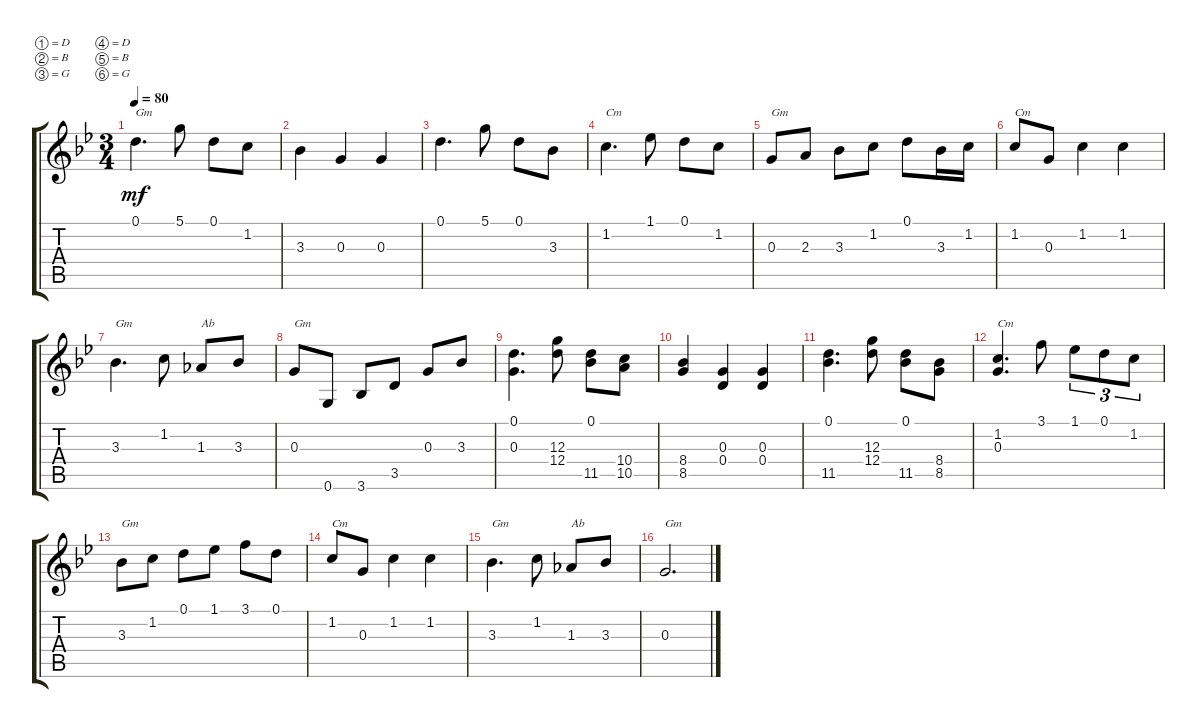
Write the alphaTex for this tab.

\defaultSystemsLayout 4
\bracketExtendMode groupsimilarinstruments
\singleTrackTrackNamePolicy hidden
\multiTrackTrackNamePolicy hidden
\otherSystemsTrackNameOrientation horizontal
\track ("Dobro" "Dobro") {instrument acousticguitarsteel}
\staff {score tabs}
\tuning (D4 B3 G3 D3 B2 G2)
\ts (3 4)
\tempo 80
\clef g2
\ks bb
0.1.4{d txt "Gm" dy mf instrument acousticguitarsteel} 5.1.8 0.1.8 1.2.8 |
3.3.4 0.3.4 0.3.4 |
0.1.4{d} 5.1.8 0.1.8 3.3.8 |
1.2.4{d txt "Cm"} 1.1.8 0.1.8 1.2.8 |
0.3.8{txt "Gm"} 2.3.8 3.3.8 1.2.8 0.1.8 3.3.16 1.2.16 |
1.2.8{txt "Cm"} 0.3.8 1.2.4 1.2.4 |
3.3.4{d txt "Gm"} 1.2.8 1.3.8{txt "Ab"} 3.3.8 |
0.3.8{txt "Gm"} 0.6.8 3.6.8 3.5.8 0.3.8 3.3.8 |
(0.1 0.3).4{d} (12.3 12.4).8 (0.1 11.5).8 (10.4 10.5).8 |
(8.4 8.5).4 (0.3 0.4).4 (0.3 0.4).4 |
(11.5 0.1).4{d} (12.3 12.4).8 (0.1 11.5).8 (8.4 8.5).8 |
(1.2 0.3).4{d txt "Cm"} 3.1.8 1.1.8{tu (3 2)} 0.1.8{tu (3 2)} 1.2.8{tu (3 2)} |
3.3.8{txt "Gm"} 1.2.8 0.1.8 1.1.8 3.1.8 0.1.8 |
1.2.8{txt "Cm"} 0.3.8 1.2.4 1.2.4 |
3.3.4{d txt "Gm"} 1.2.8 1.3.8{txt "Ab"} 3.3.8 |
0.3.2{d txt "Gm"}
